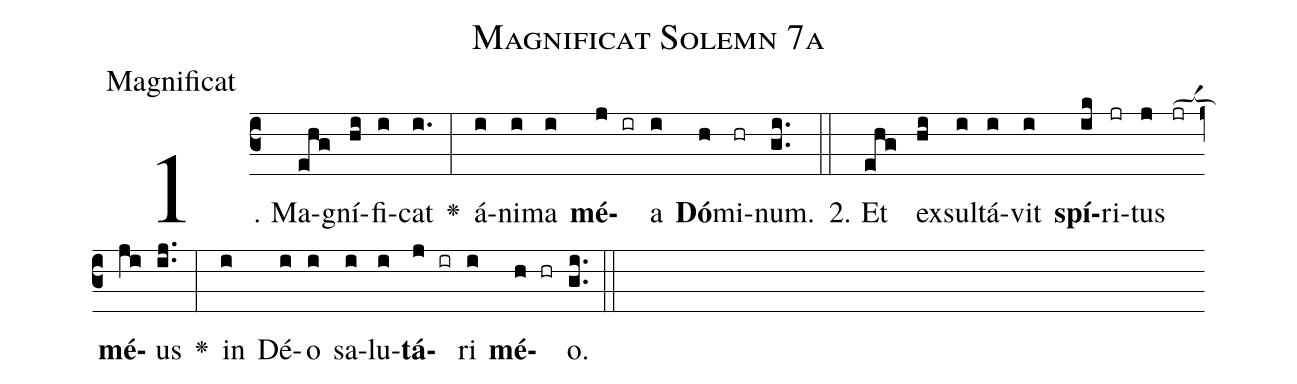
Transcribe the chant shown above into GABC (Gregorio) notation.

name: Magnificat Solemn 7a;
office-part: Magnificat;
%%
% The syntax in this part is called gabc. Please refer to http://home.gna.org/gregorio/gabc/#basis

(c3)1. M{a}(ehg)gní(hi)fi(i)cat(i.) <v>\greheightstar</v>(:) á(i)ni(i)ma(i) <b>mé</b>(j ir)a(i) <b>Dó</b>(h)mi(hr)num.(gi..) (::)
2. Et(ehg) ex(hi)sul(i)tá(i)vit(i) <b>spí</b>(ik)ri(jr)tus(j) (jr[ocba:1;6mm]) <b>mé</b>(ji)us(ij..) <v>\greheightstar</v>(:) in(i) Dé(i)o(i) sa(i)lu(i)<b>tá</b>(j ir)ri(i) <b>mé</b>(h hr)o.(gi..) (::)

%E(i) u(i) o(j) u(i) a(h) e.(gi..) (::)

%Mediant of 2 accents
%Termination of 2 accents
